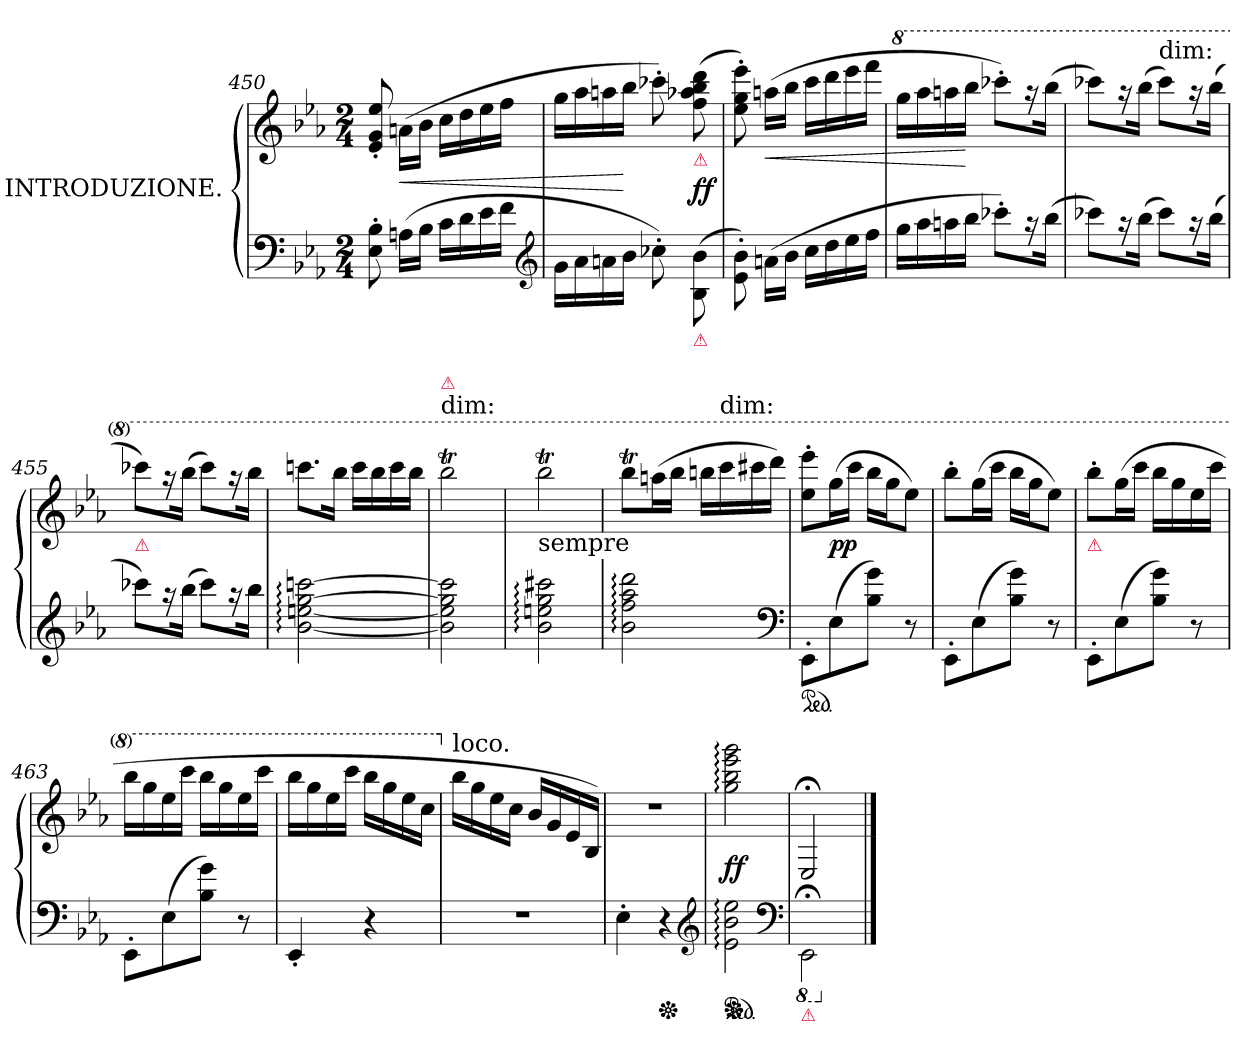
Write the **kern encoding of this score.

**kern	**kern	**dynam
*part1	*part1	*part1
*staff2	*staff1	*staff1/2
*I"INTRODUZIONE.	*	*
*clefF4	*clefG2	*
*k[b-e-a-]	*k[b-e-a-]	*
*M2/4	*M2/4	*
=450	=450	=450
8E-'> 8B-'>	8e-'< 8g'< 8ee-'<	.
!	!	!LO:HP:b
(>16AnLL	(>16an\LL	<
16B-JJ	16b-JJ	.
16cLL	16ccLL	.
16d	16dd	.
16e-	16ee-	.
16fJJ	16ffJJ	.
*clefG2	*	*
=451	=451	=451
16g\LL	16ggLL	.
16a-	16aa-	.
16an	16aan	.
16b-JJ	16bb-JJ	[
8cc-X'>)	8ccc-X'>)	.
!	!LO:TX:b:color=crimson:t=⚠	!
!LO:TX:b:color=crimson:t=⚠	!	!
(>8B-\ 8b-\	(>8ff 8aa-X 8bb- 8ddd	ff
=452	=452	=452
8e-'>\ 8b-'>\)	8ee-'> 8gg'> 8eee-'>)	.
!	!	!LO:HP:b
(>16an\LL	(>16aanLL	<
16b-JJ	16bb-JJ	.
16ccLL	16cccLL	.
16dd	16ddd	.
16ee-	16eee-	.
16ffJJ	16fffJJ	.
=453	=453	=453
*	*8va	*
16ggLL	16gggLL	.
16aa-	16aaa-	.
16aan	16aaan	.
16bb-JJ	16bbb-JJ	[
8ccc-X'>L)	8cccc-X'>L)	.
16raa	16r	.
(>16bb-Jk	(>16bbb-Jk	.
=454	=454	=454
8ccc-XL)	8cccc-XL)	.
16raa	16r	.
(>16bb-Jk	(>16bbb-Jk	.
!	!LO:TX:t=dim&colon;	!
8ccc-L)	8cccc-L)	.
16raa	16r	.
(>16bb-Jk	(>16bbb-Jk	.
=455	=455	=455
!	!LO:TX:b:color=crimson:t=⚠	!
8ccc-XL)	8cccc-XL)	.
16raa	16r	.
(>16bb-Jk	(>16bbb-Jk	.
8ccc-L)	8cccc-L)	.
16raa	16r	.
16bb-Jk	16bbb-Jk	.
=456	=456	=456
[2b-: [2een: [2gg: [2cccn:	8.ccccnL	.
.	16bbb-Jk	.
.	16ccccLL	.
.	16bbb-	.
.	16cccc	.
.	16bbb-JJ	.
=457	=457	=457
!	!LO:TX:t=dim&colon;	!
!	!LO:TX:a:color=crimson:t=⚠	!
2b-] 2ee] 2gg] 2ccc]	2bbb-T	.
=458	=458	=458
!	!LO:TX:b:t=sempre	!
2b-: 2een: 2gg: 2ccc#X:	2bbb-T	.
=459	=459	=459
2b-: 2ff: 2aa-: 2ddd:	8bbb-TL	.
.	(>16aaanL	.
.	16bbb-JJ	.
.	16bbbnLL	.
!	!LO:TX:t=dim&colon;	!
.	16cccc	.
.	16cccc#X	.
.	16ddddJJ)	.
*clefF4	*	*
=460	=460	=460
*ped	*	*
8EE-'>L	8eee-'> 8eeee-'>L	.
(>8E-	(16gggL	pp
.	16ccccJJ	.
8B- 8gJ)	16bbb-LL	.
.	16gggJ	.
8r	8eee-J)	.
=461	=461	=461
8EE-'>L	8bbb-'>L	.
(>8E-	(16gggL	.
.	16ccccJJ	.
8B- 8gJ)	16bbb-LL	.
.	16gggJ	.
8r	8eee-J)	.
=462	=462	=462
!	!LO:TX:b:color=crimson:t=⚠	!
8EE-'>L	8bbb-'>L	.
(>8E-	(>16gggL	.
.	16ccccJJ	.
8B- 8gJ)	16bbb-LL	.
.	16ggg	.
8r	16eee-	.
.	16ccccJJ	.
=463	=463	=463
8EE-'>L	16bbb-LL	.
.	16ggg	.
(>8E-	16eee-	.
.	16ccccJJ	.
8B- 8gJ)	16bbb-LL	.
.	16ggg	.
8r	16eee-	.
.	16ccccJJ	.
=464	=464	=464
4EE-'<	16bbb-LL	.
.	16ggg	.
.	16eee-	.
.	16ccccJJ	.
4r	16bbb-LL	.
.	16ggg	.
.	16eee-	.
.	16cccJJ	.
=465	=465	=465
*	*X8va	*
!	!LO:TX:a:t=loco.	!
2r	16bb-LL	.
.	16gg	.
.	16ee-	.
.	16ccJJ	.
.	16b-LL	.
.	16g	.
.	16e-	.
.	16B-JJ)	.
=466	=466	=466
4E-'>	2rdd	.
*Xped	*	*
4r	.	.
*clefG2	*	*
=467	=467	=467
*ped	*	*
*Xped	*	*
2e-:\ 2b-:\ 2ee-:\	2gg:\ 2bb-:\ 2eee-:\ 2ggg:\	ff
*clefF4	*	*
=468	=468	=468
*8ba	*	*
!LO:TX:b:color=crimson:t=⚠	!	!
2EEE-;\	2E-;</	.
!LO:TX:b:B:t=Fine.	!	!
*X8ba	*	*
==	==	==
*-	*-	*-
